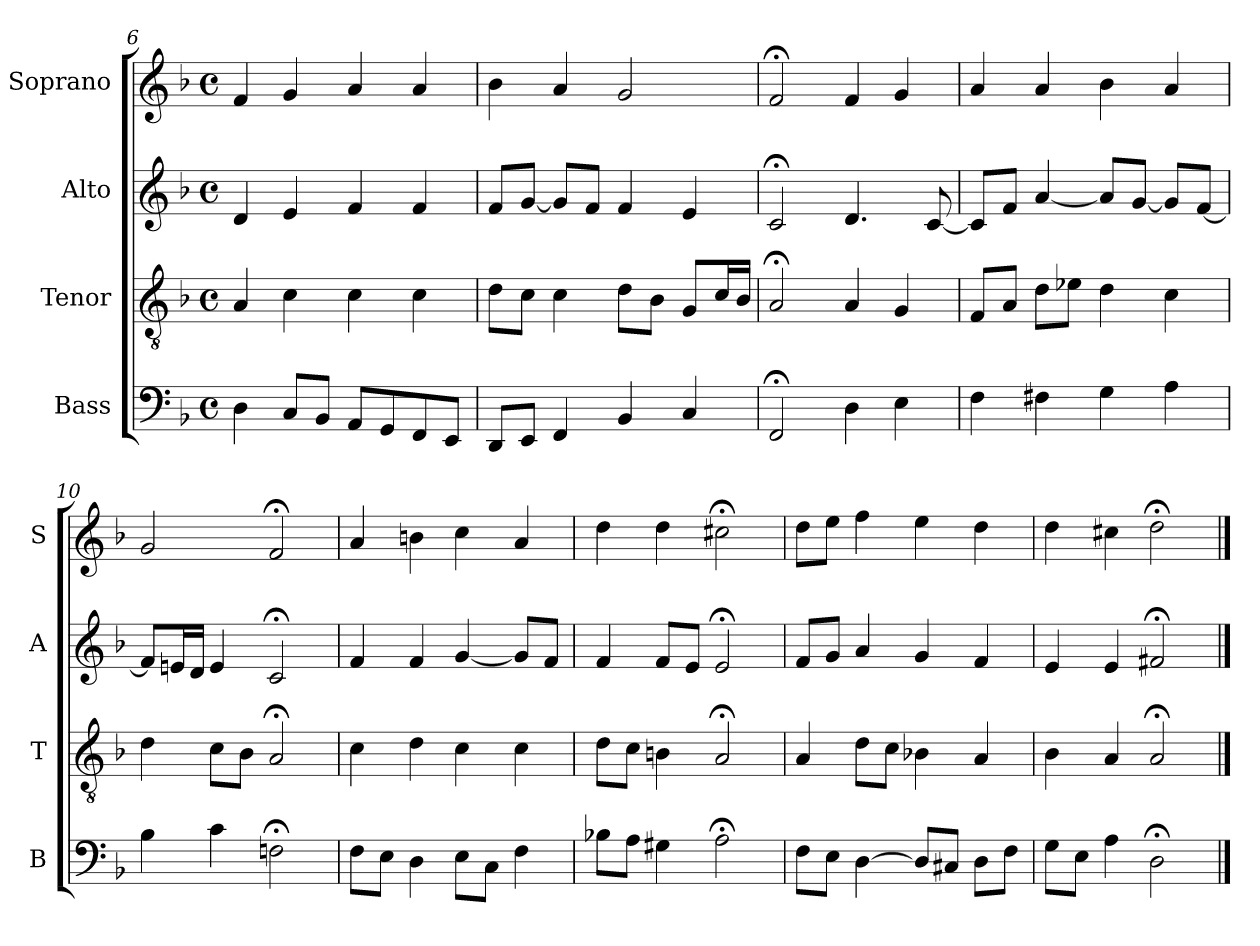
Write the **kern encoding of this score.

**kern	**kern	**kern	**kern
*part4	*part3	*part2	*part1
*staff4	*staff3	*staff2	*staff1
*I"Bass	*I"Tenor	*I"Alto	*I"Soprano
*I'B	*I'T	*I'A	*I'S
*clefF4	*clefGv2	*clefG2	*clefG2
*k[b-]	*k[b-]	*k[b-]	*k[b-]
*d:	*d:	*d:	*d:
*M4/4	*M4/4	*M4/4	*M4/4
*met(c)	*met(c)	*met(c)	*met(c)
=6	=6	=6	=6
4D	4A	4d	4f
8CL	4c	4e	4g
8BB-J	.	.	.
8AAL	4c	4f	4a
8GG	.	.	.
8FF	4c	4f	4a
8EEJ	.	.	.
=7	=7	=7	=7
8DDL	8dL	8fL	4b-
8EEJ	8cJ	[8gJ	.
4FF	4c	8gL]	4a
.	.	8fJ	.
4BB-	8dL	4f	2g
.	8B-J	.	.
4C	8GL	4e	.
.	16cL	.	.
.	16B-JJ	.	.
=8	=8	=8	=8
2FF;<	2A;<	2c;<	2f;<
4D	4A	4.d	4f
4E	4G	.	4g
.	.	[8c	.
=9	=9	=9	=9
4F	8FL	8cL]	4a
.	8AJ	8fJ	.
4F#X	8dL	[4a	4a
.	8e-XJ	.	.
4G	4d	8aL]	4b-
.	.	[8gJ	.
4A	4c	8gL]	4a
.	.	[8fJ	.
=10	=10	=10	=10
4B-	4d	8fL]	2g
.	.	16enL	.
.	.	16dJJ	.
4c	8cL	4e	.
.	8B-J	.	.
2Fn;<	2A;<	2c;<	2f;<
=11	=11	=11	=11
8FL	4c	4f	4a
8EJ	.	.	.
4D	4d	4f	4bn
8EL	4c	[4g	4cc
8CJ	.	.	.
4F	4c	8gL]	4a
.	.	8fJ	.
=12	=12	=12	=12
8B-XL	8dL	4f	4dd
8AJ	8cJ	.	.
4G#X	4Bn	8fL	4dd
.	.	8eJ	.
2A;<	2A;<	2e;<	2cc#X;<
=13	=13	=13	=13
8FL	4A	8fL	8ddL
8EJ	.	8gJ	8eeJ
[4D	8dL	4a	4ff
.	8cJ	.	.
8DL]	4B-X	4g	4ee
8C#XJ	.	.	.
8DL	4A	4f	4dd
8FJ	.	.	.
=14	=14	=14	=14
8GL	4B-	4e	4dd
8EJ	.	.	.
4A	4A	4e	4cc#X
2D;<	2A;<	2f#X;<	2dd;<
==	==	==	==
*-	*-	*-	*-
